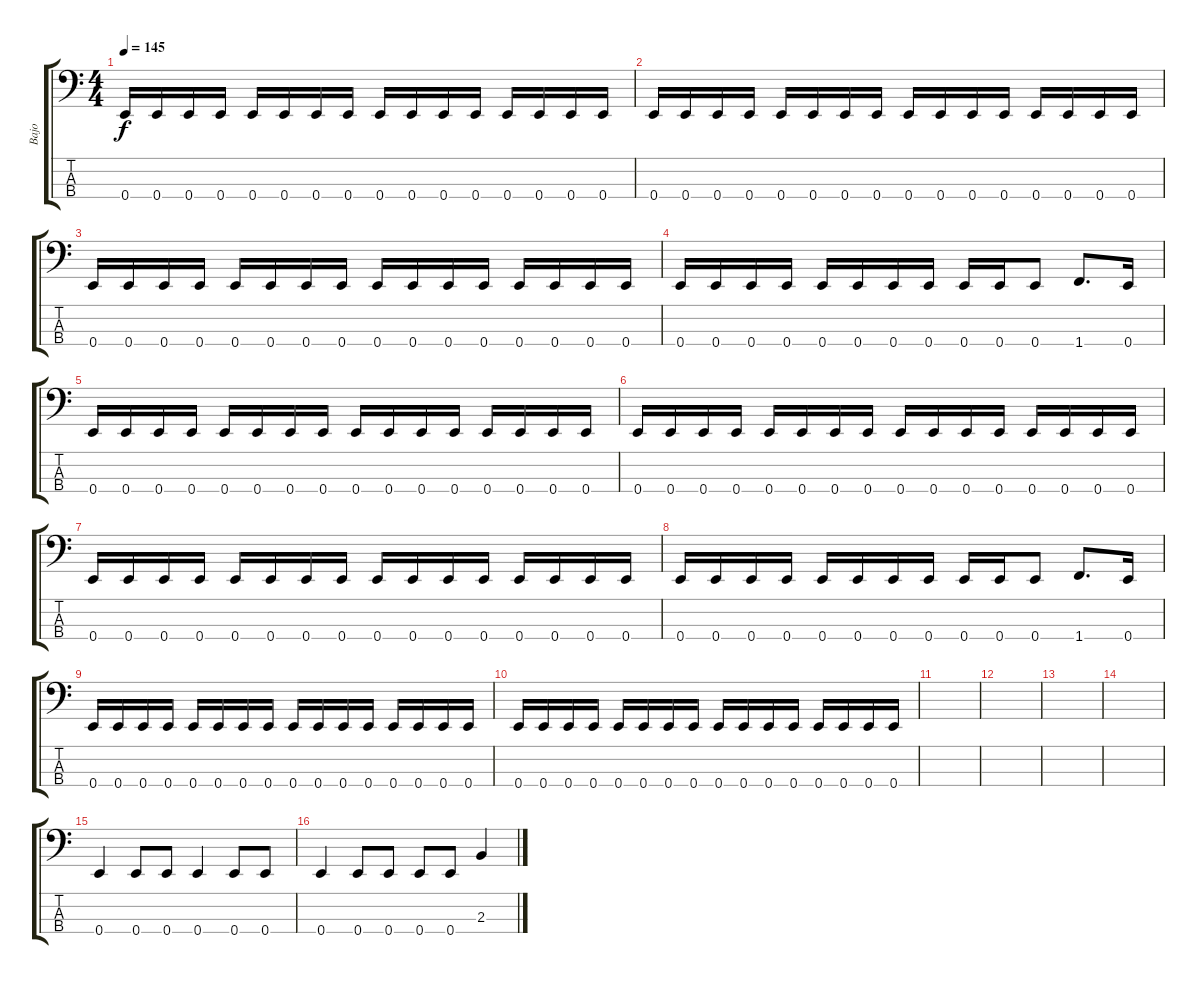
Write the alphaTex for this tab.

\track ("Bajo" "Bajo") {instrument electricbasspick}
\staff {score tabs}
\tuning (G2 D2 A1 E1) {hide}
\ts (4 4)
\tempo 145
\clef f4
\ks c
0.4.16{dy f} 0.4.16 0.4.16 0.4.16 0.4.16 0.4.16 0.4.16 0.4.16 0.4.16 0.4.16 0.4.16 0.4.16 0.4.16 0.4.16 0.4.16 0.4.16 |
0.4.16 0.4.16 0.4.16 0.4.16 0.4.16 0.4.16 0.4.16 0.4.16 0.4.16 0.4.16 0.4.16 0.4.16 0.4.16 0.4.16 0.4.16 0.4.16 |
0.4.16 0.4.16 0.4.16 0.4.16 0.4.16 0.4.16 0.4.16 0.4.16 0.4.16 0.4.16 0.4.16 0.4.16 0.4.16 0.4.16 0.4.16 0.4.16 |
0.4.16 0.4.16 0.4.16 0.4.16 0.4.16 0.4.16 0.4.16 0.4.16 0.4.16 0.4.16 0.4.8 1.4.8{d} 0.4.16 |
0.4.16 0.4.16 0.4.16 0.4.16 0.4.16 0.4.16 0.4.16 0.4.16 0.4.16 0.4.16 0.4.16 0.4.16 0.4.16 0.4.16 0.4.16 0.4.16 |
0.4.16 0.4.16 0.4.16 0.4.16 0.4.16 0.4.16 0.4.16 0.4.16 0.4.16 0.4.16 0.4.16 0.4.16 0.4.16 0.4.16 0.4.16 0.4.16 |
0.4.16 0.4.16 0.4.16 0.4.16 0.4.16 0.4.16 0.4.16 0.4.16 0.4.16 0.4.16 0.4.16 0.4.16 0.4.16 0.4.16 0.4.16 0.4.16 |
0.4.16 0.4.16 0.4.16 0.4.16 0.4.16 0.4.16 0.4.16 0.4.16 0.4.16 0.4.16 0.4.8 1.4.8{d} 0.4.16 |
0.4.16 0.4.16 0.4.16 0.4.16 0.4.16 0.4.16 0.4.16 0.4.16 0.4.16 0.4.16 0.4.16 0.4.16 0.4.16 0.4.16 0.4.16 0.4.16 |
0.4.16 0.4.16 0.4.16 0.4.16 0.4.16 0.4.16 0.4.16 0.4.16 0.4.16 0.4.16 0.4.16 0.4.16 0.4.16 0.4.16 0.4.16 0.4.16 |
|
|
|
|
0.4.4 0.4.8 0.4.8 0.4.4 0.4.8 0.4.8 |
0.4.4 0.4.8 0.4.8 0.4.8 0.4.8 2.3.4
